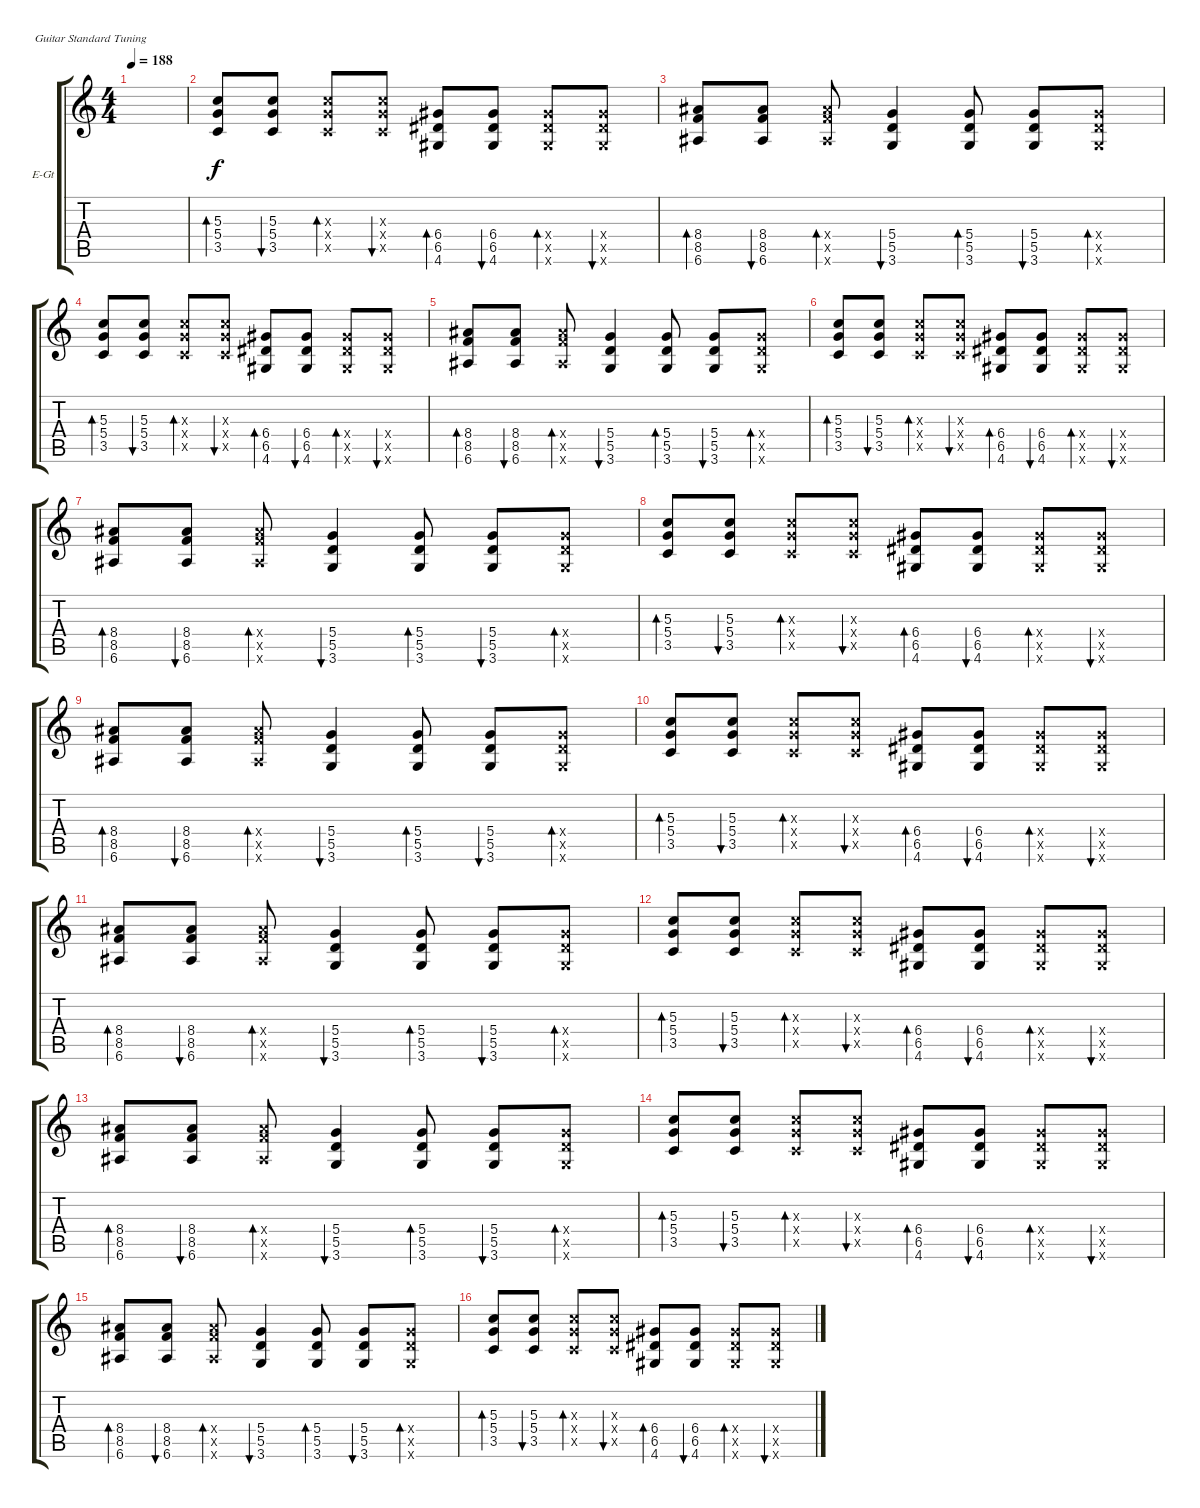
\defaultSystemsLayout 4
\bracketExtendMode groupsimilarinstruments
\firstSystemTrackNameOrientation horizontal
\otherSystemsTrackNameOrientation horizontal
\track ("Noize MC" "E-Gt") {instrument electricguitarclean}
\staff {score tabs}
\tuning (E4 B3 G3 D3 A2 E2)
\ts (4 4)
\tempo 188
\clef g2
\ks c
|
(3.5 5.4 5.3).8{bd 37} (3.5 5.3 5.4).8{bu 31} (3.5{x} 5.3{x} 5.4{x}).8{bd 37} (3.5{x} 5.3{x} 5.4{x}).8{bu 32} (4.6 6.5 6.4).8{bd 37} (4.6 6.4 6.5).8{bu 33} (4.6{x} 6.4{x} 6.5{x}).8{bd 37} (4.6{x} 6.4{x} 6.5{x}).8{bu 34} |
(6.6 8.5 8.4).8{bd 37} (6.6 8.4 8.5).8{bu 35} (6.6{x} 8.4{x} 8.5{x}).8{bd 37} (3.6 5.5 5.4).4{bu 36} (3.6 5.5 5.4).8{bd 37} (3.6 5.5 5.4).8{bu 37} (3.6{x} 5.5{x} 5.4{x}).8{bd 37} |
(3.5 5.4 5.3).8{bd 37} (3.5 5.3 5.4).8{bu 31} (3.5{x} 5.3{x} 5.4{x}).8{bd 37} (3.5{x} 5.3{x} 5.4{x}).8{bu 32} (4.6 6.5 6.4).8{bd 37} (4.6 6.4 6.5).8{bu 33} (4.6{x} 6.4{x} 6.5{x}).8{bd 37} (4.6{x} 6.4{x} 6.5{x}).8{bu 34} |
(6.6 8.5 8.4).8{bd 37} (6.6 8.4 8.5).8{bu 35} (6.6{x} 8.4{x} 8.5{x}).8{bd 37} (3.6 5.5 5.4).4{bu 36} (3.6 5.5 5.4).8{bd 37} (3.6 5.5 5.4).8{bu 37} (3.6{x} 5.5{x} 5.4{x}).8{bd 37} |
(3.5 5.4 5.3).8{bd 37} (3.5 5.3 5.4).8{bu 31} (3.5{x} 5.3{x} 5.4{x}).8{bd 37} (3.5{x} 5.3{x} 5.4{x}).8{bu 32} (4.6 6.5 6.4).8{bd 37} (4.6 6.4 6.5).8{bu 33} (4.6{x} 6.4{x} 6.5{x}).8{bd 37} (4.6{x} 6.4{x} 6.5{x}).8{bu 34} |
(6.6 8.5 8.4).8{bd 37} (6.6 8.4 8.5).8{bu 35} (6.6{x} 8.4{x} 8.5{x}).8{bd 37} (3.6 5.5 5.4).4{bu 36} (3.6 5.5 5.4).8{bd 37} (3.6 5.5 5.4).8{bu 37} (3.6{x} 5.5{x} 5.4{x}).8{bd 37} |
(3.5 5.4 5.3).8{bd 37} (3.5 5.3 5.4).8{bu 31} (3.5{x} 5.3{x} 5.4{x}).8{bd 37} (3.5{x} 5.3{x} 5.4{x}).8{bu 32} (4.6 6.5 6.4).8{bd 37} (4.6 6.4 6.5).8{bu 33} (4.6{x} 6.4{x} 6.5{x}).8{bd 37} (4.6{x} 6.4{x} 6.5{x}).8{bu 34} |
(6.6 8.5 8.4).8{bd 37} (6.6 8.4 8.5).8{bu 35} (6.6{x} 8.4{x} 8.5{x}).8{bd 37} (3.6 5.5 5.4).4{bu 36} (3.6 5.5 5.4).8{bd 37} (3.6 5.5 5.4).8{bu 37} (3.6{x} 5.5{x} 5.4{x}).8{bd 37} |
(3.5 5.4 5.3).8{bd 37} (3.5 5.3 5.4).8{bu 31} (3.5{x} 5.3{x} 5.4{x}).8{bd 37} (3.5{x} 5.3{x} 5.4{x}).8{bu 32} (4.6 6.5 6.4).8{bd 37} (4.6 6.4 6.5).8{bu 33} (4.6{x} 6.4{x} 6.5{x}).8{bd 37} (4.6{x} 6.4{x} 6.5{x}).8{bu 34} |
(6.6 8.5 8.4).8{bd 37} (6.6 8.4 8.5).8{bu 35} (6.6{x} 8.4{x} 8.5{x}).8{bd 37} (3.6 5.5 5.4).4{bu 36} (3.6 5.5 5.4).8{bd 37} (3.6 5.5 5.4).8{bu 37} (3.6{x} 5.5{x} 5.4{x}).8{bd 37} |
(3.5 5.4 5.3).8{bd 37} (3.5 5.3 5.4).8{bu 31} (3.5{x} 5.3{x} 5.4{x}).8{bd 37} (3.5{x} 5.3{x} 5.4{x}).8{bu 32} (4.6 6.5 6.4).8{bd 37} (4.6 6.4 6.5).8{bu 33} (4.6{x} 6.4{x} 6.5{x}).8{bd 37} (4.6{x} 6.4{x} 6.5{x}).8{bu 34} |
(6.6 8.5 8.4).8{bd 37} (6.6 8.4 8.5).8{bu 35} (6.6{x} 8.4{x} 8.5{x}).8{bd 37} (3.6 5.5 5.4).4{bu 36} (3.6 5.5 5.4).8{bd 37} (3.6 5.5 5.4).8{bu 37} (3.6{x} 5.5{x} 5.4{x}).8{bd 37} |
(3.5 5.4 5.3).8{bd 37} (3.5 5.3 5.4).8{bu 31} (3.5{x} 5.3{x} 5.4{x}).8{bd 37} (3.5{x} 5.3{x} 5.4{x}).8{bu 32} (4.6 6.5 6.4).8{bd 37} (4.6 6.4 6.5).8{bu 33} (4.6{x} 6.4{x} 6.5{x}).8{bd 37} (4.6{x} 6.4{x} 6.5{x}).8{bu 34} |
(6.6 8.5 8.4).8{bd 37} (6.6 8.4 8.5).8{bu 35} (6.6{x} 8.4{x} 8.5{x}).8{bd 37} (3.6 5.5 5.4).4{bu 36} (3.6 5.5 5.4).8{bd 37} (3.6 5.5 5.4).8{bu 37} (3.6{x} 5.5{x} 5.4{x}).8{bd 37} |
(3.5 5.4 5.3).8{bd 37} (3.5 5.3 5.4).8{bu 31} (3.5{x} 5.3{x} 5.4{x}).8{bd 37} (3.5{x} 5.3{x} 5.4{x}).8{bu 32} (4.6 6.5 6.4).8{bd 37} (4.6 6.4 6.5).8{bu 33} (4.6{x} 6.4{x} 6.5{x}).8{bd 37} (4.6{x} 6.4{x} 6.5{x}).8{bu 34}
